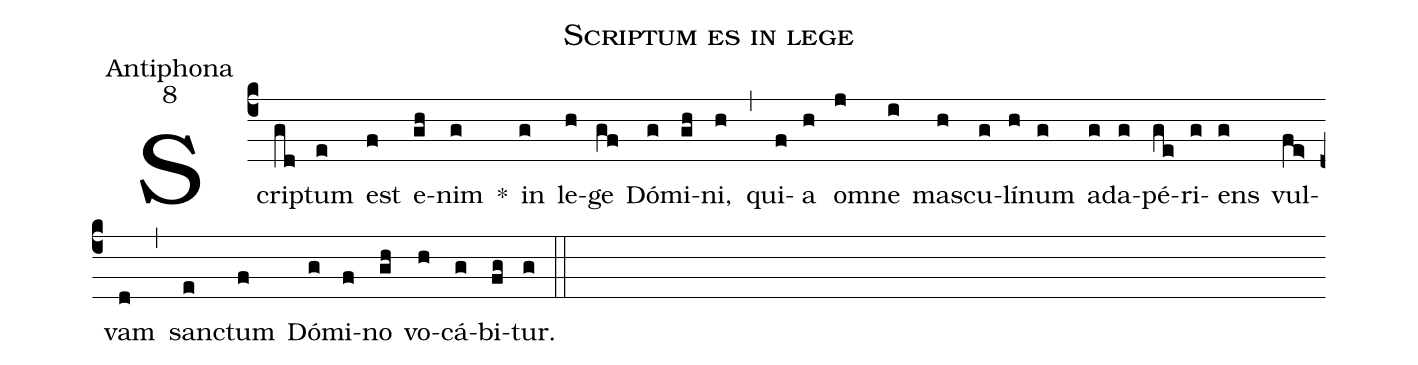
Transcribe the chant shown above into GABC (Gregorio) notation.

name:Scriptum es in lege;
office-part:Antiphona;
mode:8;
%%
(c4)Scrip(gd)tum(e) est(f) e(gh)nim(g) *() in(g) le(h)ge(gf) Dó(g)mi(gh)ni,(h) (,) qui(f)a(h) om(j)ne(i) mas(h)cu(g)lí(h)num(g) a(g)da(g)pé(ge)ri(g)ens(g) vul(fe>)vam(d) (,) san(e)ctum(f) Dó(g)mi(f)no(gh) vo(h)cá(g)bi(fg)tur.(g) (::)
